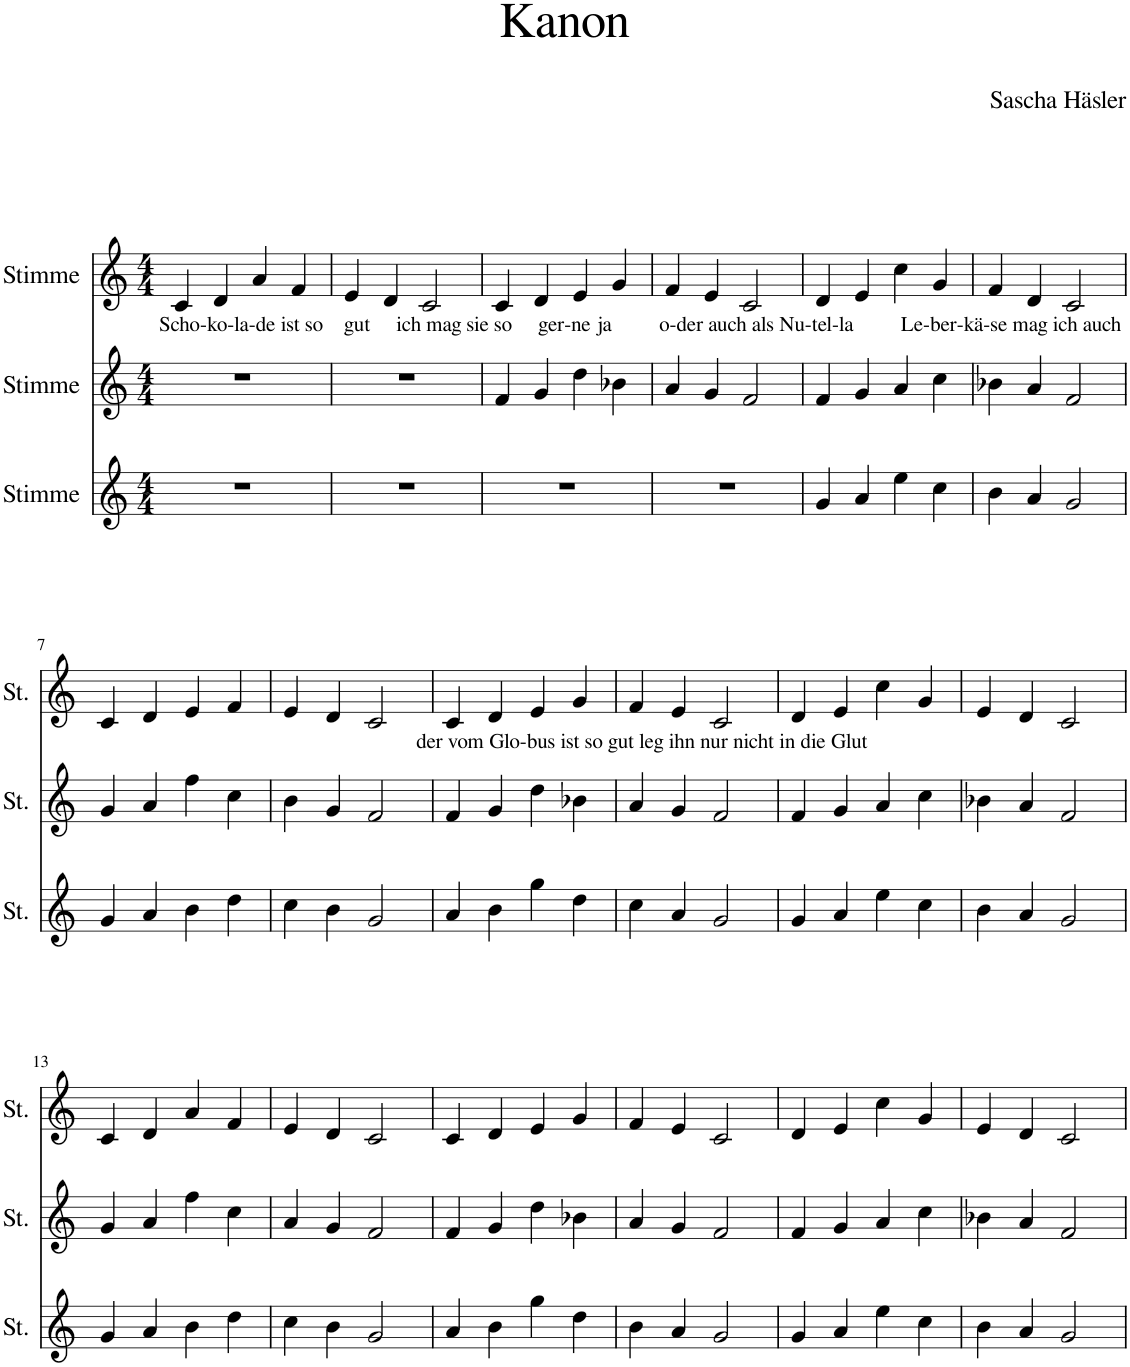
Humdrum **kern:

**kern	**kern	**kern
*part3	*part2	*part1
*staff3	*staff2	*staff1
*I"Stimme	*I"Stimme	*I"Stimme
*I'St.	*I'St.	*I'St.
*clefG2	*clefG2	*clefG2
*k[]	*k[]	*k[]
*M4/4	*M4/4	*M4/4
=1	=1	=1
!	!	!LO:TX:b:t=Scho-ko-la-de ist so    gut     ich mag sie so     ger-ne ja         o-der auch als Nu-tel-la         Le-ber-kä-se mag ich auch
1r	1r	4c/
.	.	4d/
.	.	4a/
.	.	4f/
=2	=2	=2
1r	1r	4e/
.	.	4d/
.	.	2c/
=3	=3	=3
1r	4f/	4c/
.	4g/	4d/
.	4dd\	4e/
.	4b-X\	4g/
=4	=4	=4
1r	4a/	4f/
.	4g/	4e/
.	2f/	2c/
=5	=5	=5
4g/	4f/	4d/
4a/	4g/	4e/
4ee\	4a/	4cc\
4cc\	4cc\	4g/
=6	=6	=6
4b\	4b-X\	4f/
4a/	4a/	4d/
2g/	2f/	2c/
!!LO:LB:g=z
=7	=7	=7
4g/	4g/	4c/
4a/	4a/	4d/
4b\	4ff\	4e/
4dd\	4cc\	4f/
=8	=8	=8
4cc\	4b\	4e/
4b\	4g/	4d/
2g/	2f/	2c/
=9	=9	=9
!	!	!LO:TX:b:t=der vom Glo-bus ist so gut leg ihn nur nicht in die Glut
4a/	4f/	4c/
4b\	4g/	4d/
4gg\	4dd\	4e/
4dd\	4b-X\	4g/
=10	=10	=10
4cc\	4a/	4f/
4a/	4g/	4e/
2g/	2f/	2c/
=11	=11	=11
4g/	4f/	4d/
4a/	4g/	4e/
4ee\	4a/	4cc\
4cc\	4cc\	4g/
=12	=12	=12
4b\	4b-X\	4e/
4a/	4a/	4d/
2g/	2f/	2c/
!!LO:LB:g=z
=13	=13	=13
4g/	4g/	4c/
4a/	4a/	4d/
4b\	4ff\	4a/
4dd\	4cc\	4f/
=14	=14	=14
4cc\	4a/	4e/
4b\	4g/	4d/
2g/	2f/	2c/
=15	=15	=15
4a/	4f/	4c/
4b\	4g/	4d/
4gg\	4dd\	4e/
4dd\	4b-X\	4g/
=16	=16	=16
4b\	4a/	4f/
4a/	4g/	4e/
2g/	2f/	2c/
=17	=17	=17
4g/	4f/	4d/
4a/	4g/	4e/
4ee\	4a/	4cc\
4cc\	4cc\	4g/
=18	=18	=18
4b\	4b-X\	4e/
4a/	4a/	4d/
2g/	2f/	2c/
=	=	=
*-	*-	*-
